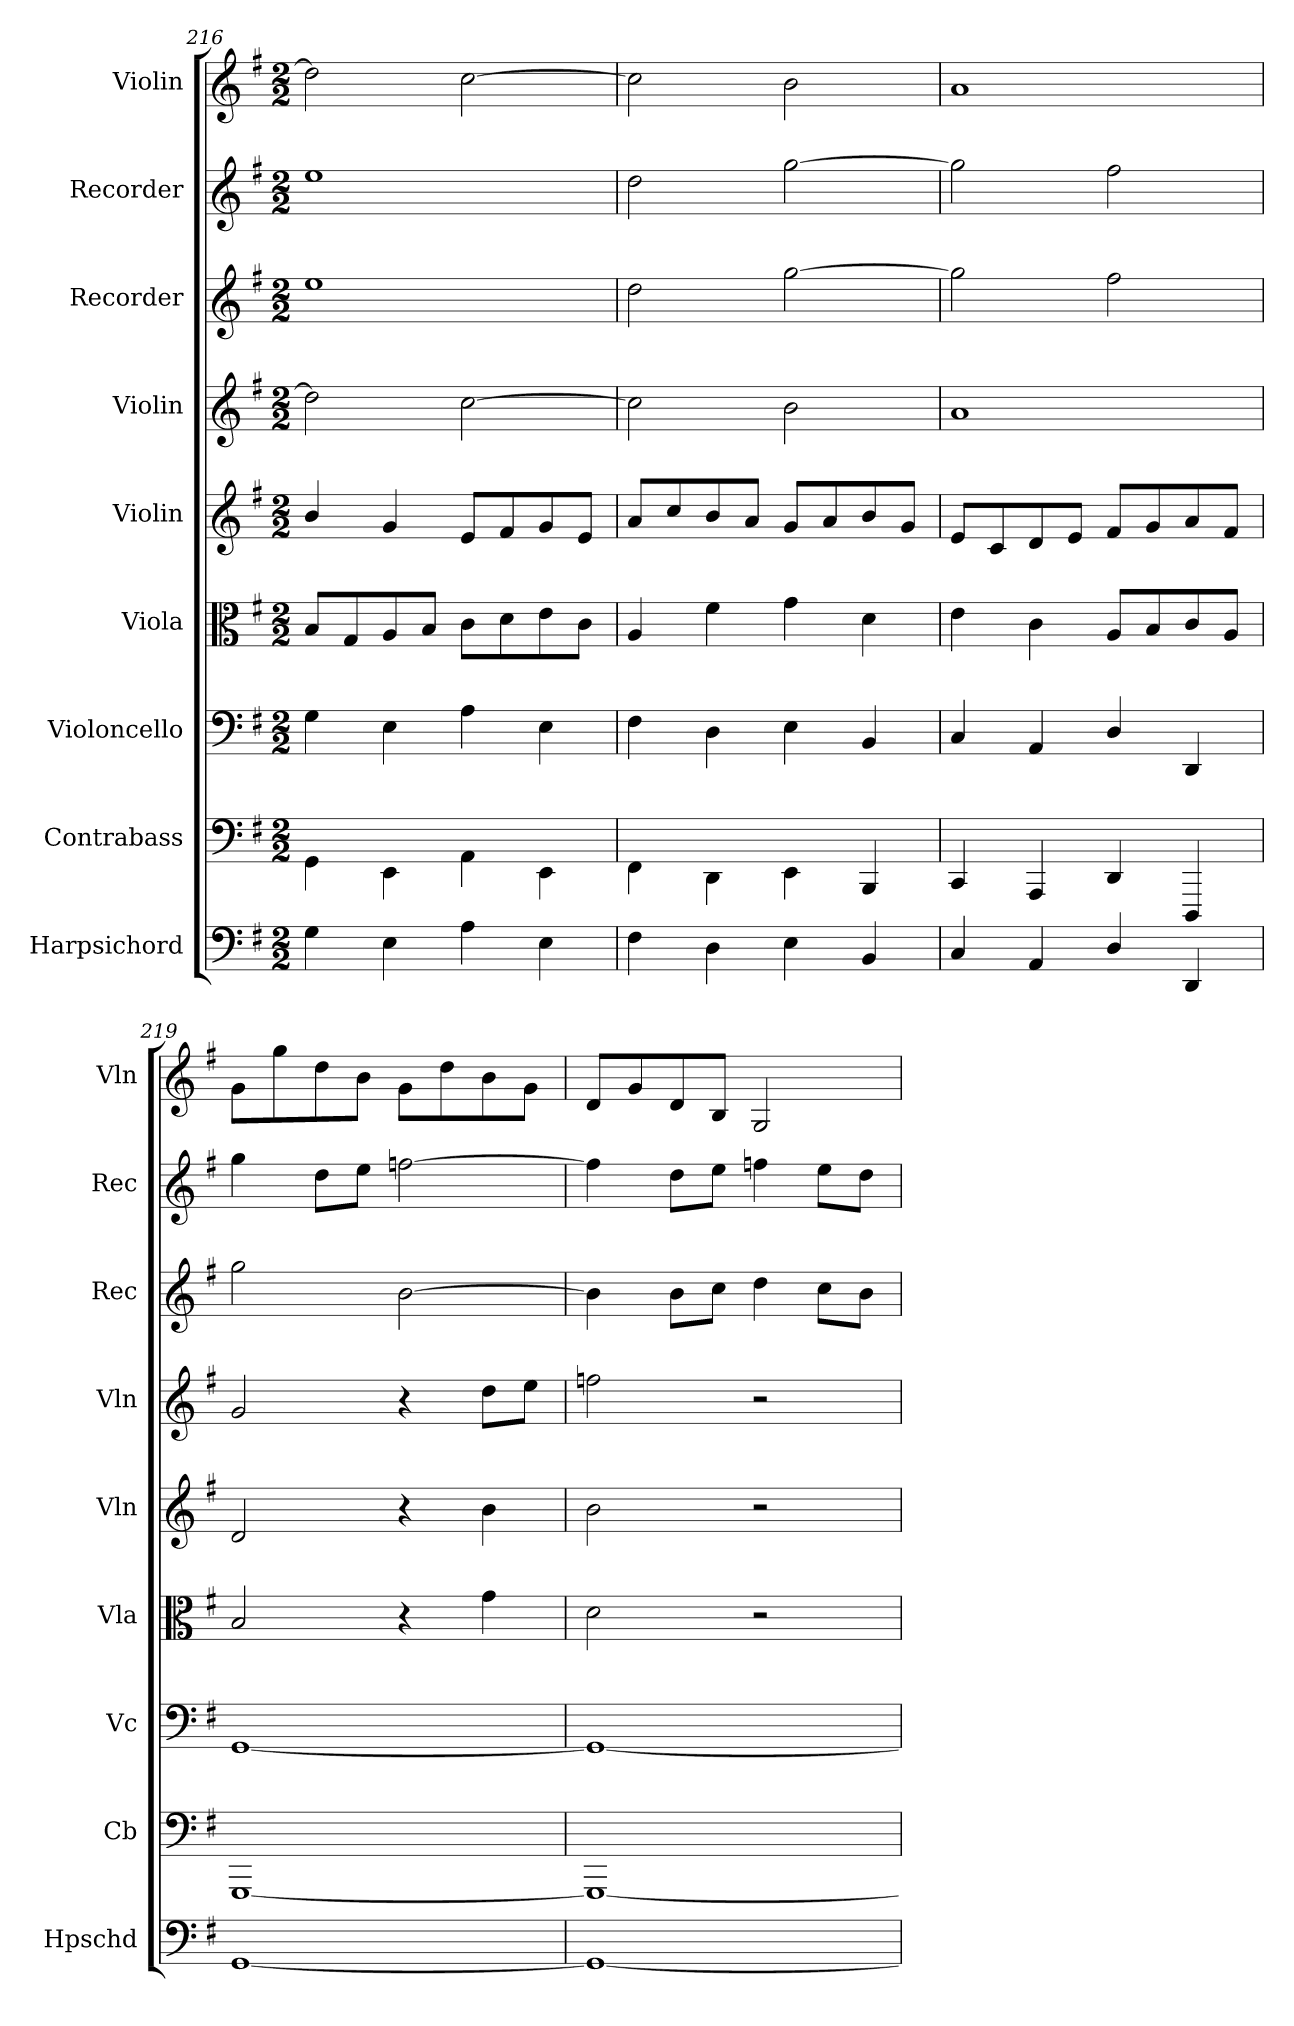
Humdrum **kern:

**kern	**kern	**kern	**kern	**kern	**kern	**kern	**kern	**kern
*part9	*part8	*part7	*part6	*part5	*part4	*part3	*part2	*part1
*staff9	*staff8	*staff7	*staff6	*staff5	*staff4	*staff3	*staff2	*staff1
*I"Harpsichord	*I"Contrabass	*I"Violoncello	*I"Viola	*I"Violin	*I"Violin	*I"Recorder	*I"Recorder	*I"Violin
*I'Hpschd	*I'Cb	*I'Vc	*I'Vla	*I'Vln	*I'Vln	*I'Rec	*I'Rec	*I'Vln
*clefF4	*clefF4	*clefF4	*clefC3	*clefG2	*clefG2	*clefG2	*clefG2	*clefG2
*	*ITrd7c12	*	*	*	*	*	*	*
*k[f#]	*k[f#]	*k[f#]	*k[f#]	*k[f#]	*k[f#]	*k[f#]	*k[f#]	*k[f#]
*G:	*G:	*G:	*G:	*G:	*G:	*G:	*G:	*G:
*M2/2	*M2/2	*M2/2	*M2/2	*M2/2	*M2/2	*M2/2	*M2/2	*M2/2
=216	=216	=216	=216	=216	=216	=216	=216	=216
4G\	4GGG\	4G\	8B/L	4b/	2dd\]	1ee\	1ee\	2dd\]
.	.	.	8G/	.	.	.	.	.
4E\	4EEE\	4E\	8A/	4g/	.	.	.	.
.	.	.	8B/J	.	.	.	.	.
4A\	4AAA\	4A\	8c\L	8e/L	[2cc\	.	.	[2cc\
.	.	.	8d\	8f#/	.	.	.	.
4E\	4EEE\	4E\	8e\	8g/	.	.	.	.
.	.	.	8c\J	8e/J	.	.	.	.
=217	=217	=217	=217	=217	=217	=217	=217	=217
4F#\	4FFF#\	4F#\	4A/	8a/L	2cc\]	2dd\	2dd\	2cc\]
.	.	.	.	8cc/	.	.	.	.
4D\	4DDD\	4D\	4f#\	8b/	.	.	.	.
.	.	.	.	8a/J	.	.	.	.
4E\	4EEE\	4E\	4g\	8g/L	2b\	[2gg\	[2gg\	2b\
.	.	.	.	8a/	.	.	.	.
4BB/	4BBBB/	4BB/	4d\	8b/	.	.	.	.
.	.	.	.	8g/J	.	.	.	.
=218	=218	=218	=218	=218	=218	=218	=218	=218
4C/	4CCC/	4C/	4e\	8e/L	1a/	2gg\]	2gg\]	1a/
.	.	.	.	8c/	.	.	.	.
4AA/	4AAAA/	4AA/	4c\	8d/	.	.	.	.
.	.	.	.	8e/J	.	.	.	.
4D/	4DDD/	4D/	8A/L	8f#/L	.	2ff#\	2ff#\	.
.	.	.	8B/	8g/	.	.	.	.
4DD/	4DDDD/	4DD/	8c/	8a/	.	.	.	.
.	.	.	8A/J	8f#/J	.	.	.	.
=219	=219	=219	=219	=219	=219	=219	=219	=219
[1GG/	[1GGGG/	[1GG/	2B/	2d/	2g/	2gg\	4gg\	8g\L
.	.	.	.	.	.	.	.	8gg\
.	.	.	.	.	.	.	8dd\L	8dd\
.	.	.	.	.	.	.	8ee\J	8b\J
.	.	.	4r	4r	4r	[2b\	[2ffn\	8g\L
.	.	.	.	.	.	.	.	8dd\
.	.	.	4g\	4b\	8dd\L	.	.	8b\
.	.	.	.	.	8ee\J	.	.	8g\J
=220	=220	=220	=220	=220	=220	=220	=220	=220
1GG/_	1GGGG/_	1GG/_	2d\	2b\	2ffn\	4b\]	4ff\]	8d/L
.	.	.	.	.	.	.	.	8g/
.	.	.	.	.	.	8b\L	8dd\L	8d/
.	.	.	.	.	.	8cc\J	8ee\J	8B/J
.	.	.	2r	2r	2r	4dd\	4ffn\	2G/
.	.	.	.	.	.	8cc\L	8ee\L	.
.	.	.	.	.	.	8b\J	8dd\J	.
=	=	=	=	=	=	=	=	=
*-	*-	*-	*-	*-	*-	*-	*-	*-
